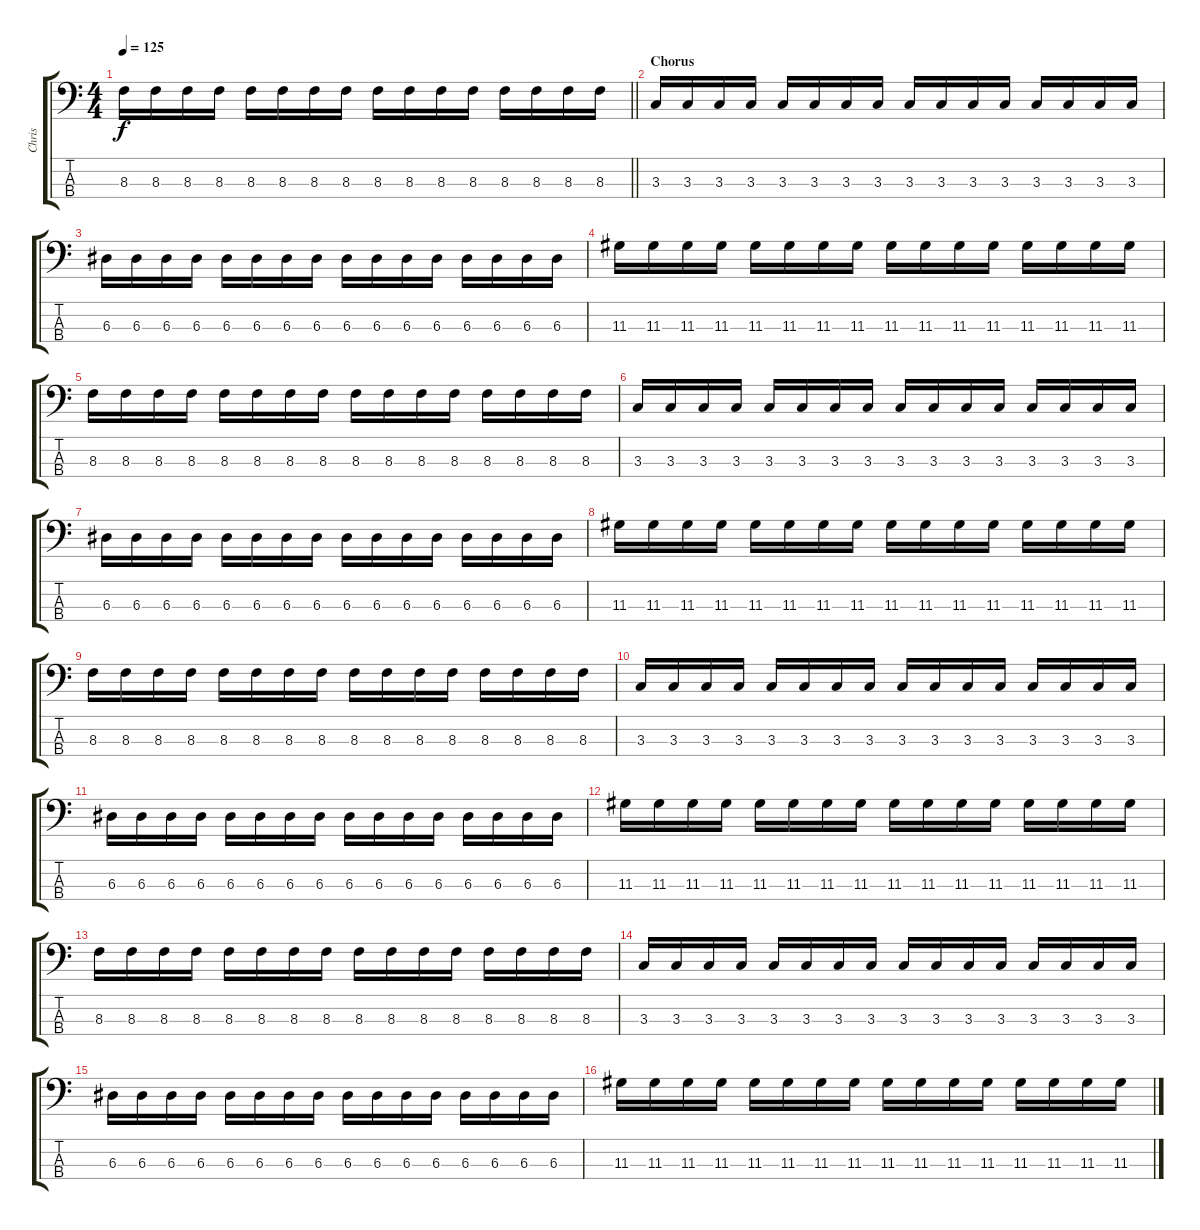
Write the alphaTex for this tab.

\track ("Chris" "Chris") {instrument electricbasspick}
\staff {score tabs}
\tuning (G2 D2 A1 E1) {hide}
\ts (4 4)
\tempo 125
\clef f4
\barLineRight lightlight
\ks c
8.3.16{dy f} 8.3.16 8.3.16 8.3.16 8.3.16 8.3.16 8.3.16 8.3.16 8.3.16 8.3.16 8.3.16 8.3.16 8.3.16 8.3.16 8.3.16 8.3.16 |
\section ("" "Chorus")
3.3.16 3.3.16 3.3.16 3.3.16 3.3.16 3.3.16 3.3.16 3.3.16 3.3.16 3.3.16 3.3.16 3.3.16 3.3.16 3.3.16 3.3.16 3.3.16 |
6.3.16 6.3.16 6.3.16 6.3.16 6.3.16 6.3.16 6.3.16 6.3.16 6.3.16 6.3.16 6.3.16 6.3.16 6.3.16 6.3.16 6.3.16 6.3.16 |
11.3.16 11.3.16 11.3.16 11.3.16 11.3.16 11.3.16 11.3.16 11.3.16 11.3.16 11.3.16 11.3.16 11.3.16 11.3.16 11.3.16 11.3.16 11.3.16 |
8.3.16 8.3.16 8.3.16 8.3.16 8.3.16 8.3.16 8.3.16 8.3.16 8.3.16 8.3.16 8.3.16 8.3.16 8.3.16 8.3.16 8.3.16 8.3.16 |
3.3.16 3.3.16 3.3.16 3.3.16 3.3.16 3.3.16 3.3.16 3.3.16 3.3.16 3.3.16 3.3.16 3.3.16 3.3.16 3.3.16 3.3.16 3.3.16 |
6.3.16 6.3.16 6.3.16 6.3.16 6.3.16 6.3.16 6.3.16 6.3.16 6.3.16 6.3.16 6.3.16 6.3.16 6.3.16 6.3.16 6.3.16 6.3.16 |
11.3.16 11.3.16 11.3.16 11.3.16 11.3.16 11.3.16 11.3.16 11.3.16 11.3.16 11.3.16 11.3.16 11.3.16 11.3.16 11.3.16 11.3.16 11.3.16 |
8.3.16 8.3.16 8.3.16 8.3.16 8.3.16 8.3.16 8.3.16 8.3.16 8.3.16 8.3.16 8.3.16 8.3.16 8.3.16 8.3.16 8.3.16 8.3.16 |
3.3.16 3.3.16 3.3.16 3.3.16 3.3.16 3.3.16 3.3.16 3.3.16 3.3.16 3.3.16 3.3.16 3.3.16 3.3.16 3.3.16 3.3.16 3.3.16 |
6.3.16 6.3.16 6.3.16 6.3.16 6.3.16 6.3.16 6.3.16 6.3.16 6.3.16 6.3.16 6.3.16 6.3.16 6.3.16 6.3.16 6.3.16 6.3.16 |
11.3.16 11.3.16 11.3.16 11.3.16 11.3.16 11.3.16 11.3.16 11.3.16 11.3.16 11.3.16 11.3.16 11.3.16 11.3.16 11.3.16 11.3.16 11.3.16 |
8.3.16 8.3.16 8.3.16 8.3.16 8.3.16 8.3.16 8.3.16 8.3.16 8.3.16 8.3.16 8.3.16 8.3.16 8.3.16 8.3.16 8.3.16 8.3.16 |
3.3.16 3.3.16 3.3.16 3.3.16 3.3.16 3.3.16 3.3.16 3.3.16 3.3.16 3.3.16 3.3.16 3.3.16 3.3.16 3.3.16 3.3.16 3.3.16 |
6.3.16 6.3.16 6.3.16 6.3.16 6.3.16 6.3.16 6.3.16 6.3.16 6.3.16 6.3.16 6.3.16 6.3.16 6.3.16 6.3.16 6.3.16 6.3.16 |
11.3.16 11.3.16 11.3.16 11.3.16 11.3.16 11.3.16 11.3.16 11.3.16 11.3.16 11.3.16 11.3.16 11.3.16 11.3.16 11.3.16 11.3.16 11.3.16
